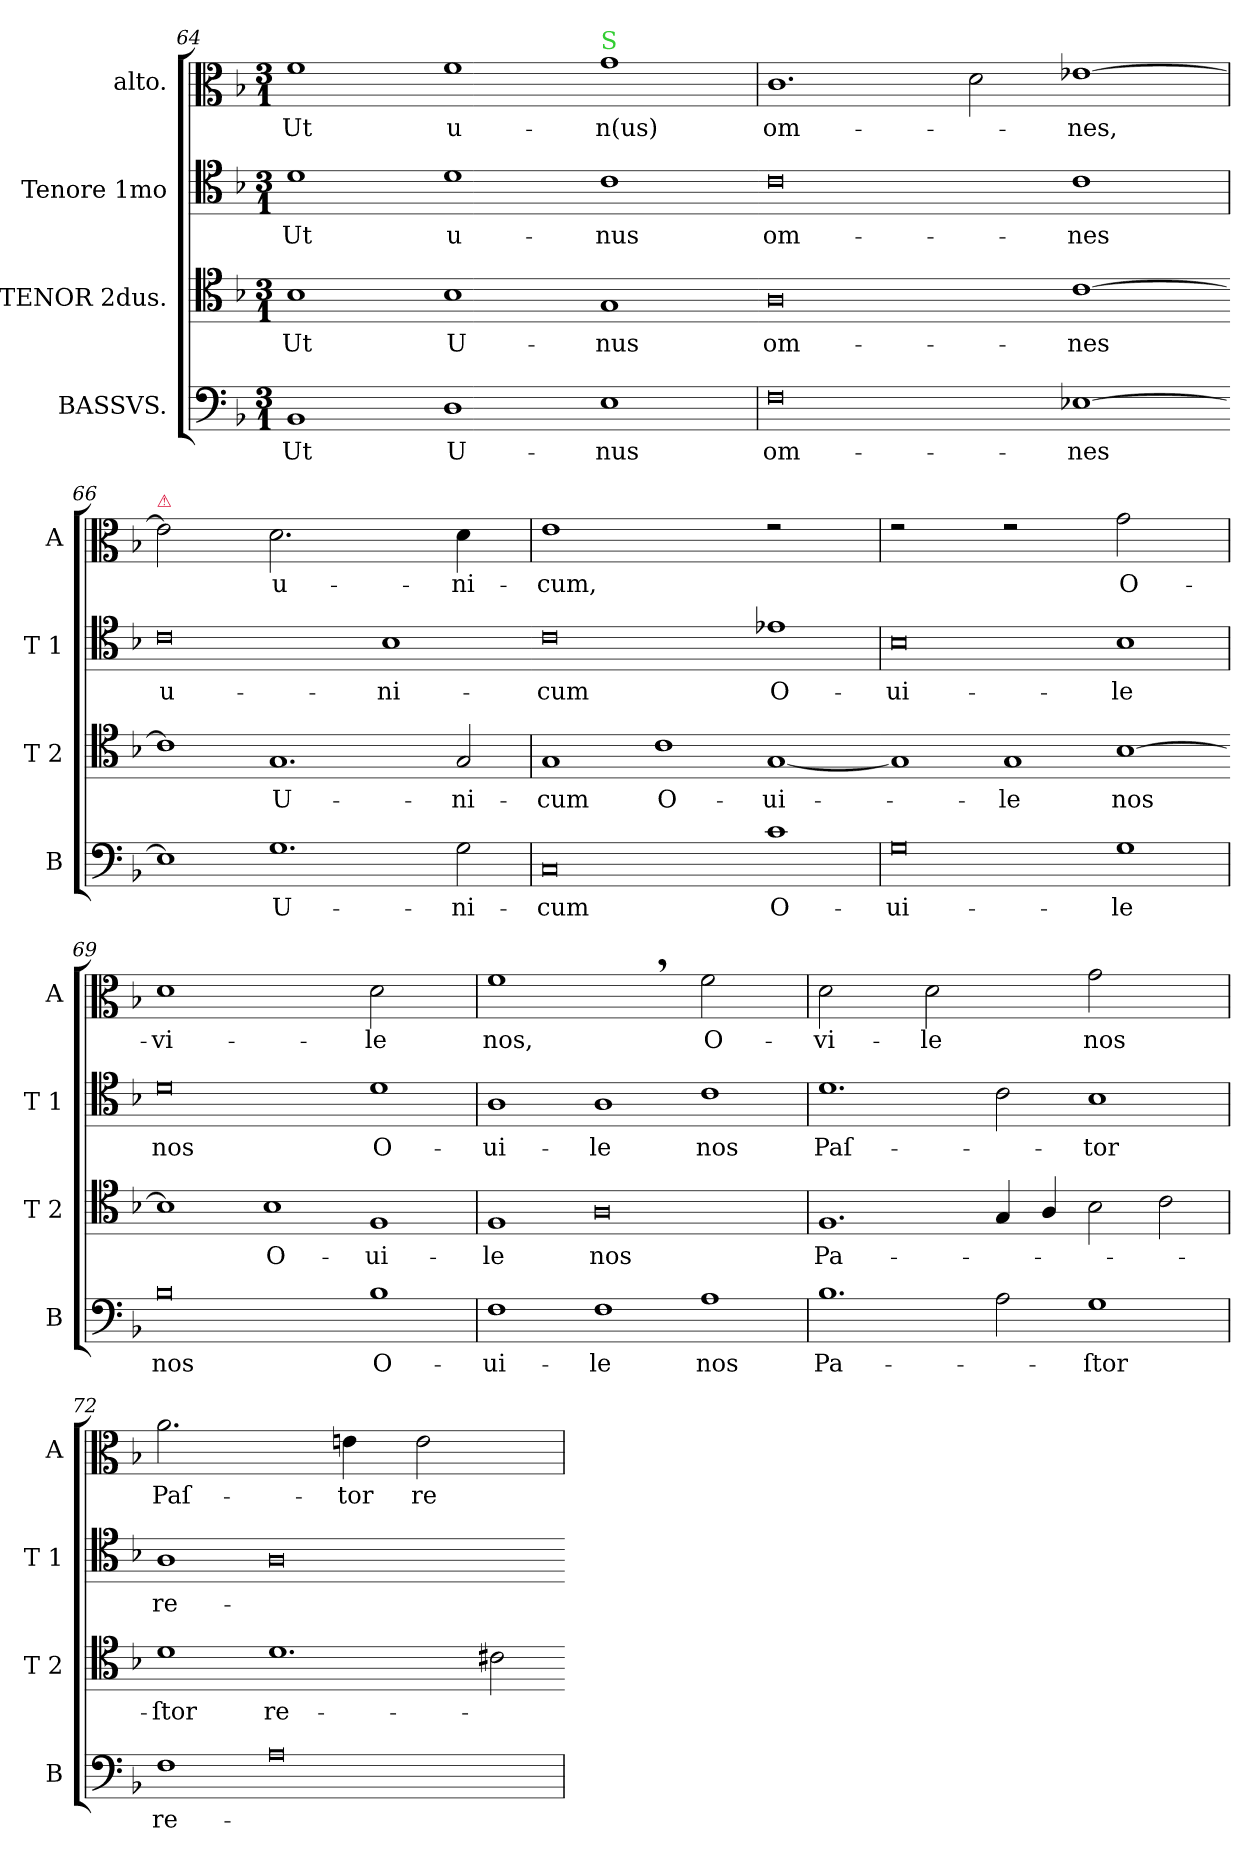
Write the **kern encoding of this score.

**kern	**text	**kern	**text	**kern	**text	**kern	**text
*part4	*part4	*part3	*part3	*part2	*part2	*part1	*part1
*staff4	*staff4	*staff3	*staff3	*staff2	*staff2	*staff1	*staff1
*I"BASSVS.	*	*I"TENOR 2dus.	*	*I"Tenore 1mo	*	*I"alto.	*
*I'B	*	*I'T 2	*	*I'T 1	*	*I'A	*
*clefF4	*	*clefC4	*	*clefC4	*	*clefC3	*
*k[b-]	*	*k[b-]	*	*k[b-]	*	*k[b-]	*
*M3/1	*	*M3/1	*	*M3/1	*	*M3/1	*
=64	=64	=64	=64	=64	=64	=64	=64
1BB-	Ut	1B-	Ut	1d	Ut	1f	Ut
1D	U-	1B-	U-	1d	u-	1f	u-
!	!	!	!	!	!	!LO:TX:a:color=limegreen:t=S	!
1E	-nus	1G	-nus	1c	-nus	1g	-n(us)
=65	=65	=65-	=65	=65-	=65	=65	=65
0F	om-	0A	om-	0c	om-	1.c	om-
.	.	.	.	.	.	2d\	.
[1E-X	-nes	[1c	-nes	1c	-nes	[1e-X	-nes,
=66-	=66	=66-	=66	=66	=66	=66	=66
!	!	!	!	!	!	!LO:TX:a:color=crimson:t=⚠	!
!	!	!	!	!	!	!LO:N:vis=2	!
1E-]	.	1c]	.	0c	u-	1e-]	.
!	!	!	!	!	!	!LO:N:vis=2.	!
1.G	U-	1.G	U-	.	.	1.d	u-
.	.	.	.	1B-	-ni-	.	.
!	!	!	!	!	!	!LO:N:vis=4	!
2G\	-ni-	2G/	-ni-	.	.	2d\	-ni-
=67	=67	=67	=67	=67-	=67	=67	=67
!	!	!	!	!	!	!LO:N:vis=1	!
0C	-cum	1G	-cum	0c	-cum	0e	-cum,
.	.	1c	O-	.	.	.	.
!	!	!	!	!	!	!LO:N:vis=2	!
1c	O-	[1G	-ui-	1e-X	O-	1re	.
=68	=68	=68-	=68	=68	=68	=68	=68
!	!	!	!	!	!	!LO:N:vis=2	!
0G	-ui-	1G]	.	0B-	-ui-	1re	.
!	!	!	!	!	!	!LO:N:vis=2	!
.	.	1G	-le	.	.	1re	.
!	!	!	!	!	!	!LO:N:vis=2	!
1G	-le	[1B-	nos	1B-	-le	1g	O-
=69	=69	=69-	=69	=69	=69	=69	=69
!	!	!	!	!	!	!LO:N:vis=1	!
0B-	nos	1B-]	.	0d	nos	0d	-vi-
.	.	1B-	O-	.	.	.	.
!	!	!	!	!	!	!LO:N:vis=2	!
1B-	O-	1F	-ui-	1d	O-	1d	-le
=70	=70	=70	=70	=70	=70	=70	=70
!	!	!	!	!	!	!LO:N:vis=1	!
1F	-ui-	1F	-le	1A	-ui-	0f,<	nos,
1F	-le	0A	nos	1A	-le	.	.
!	!	!	!	!	!	!LO:N:vis=2	!
1A	nos	.	.	1c	nos	1f	O-
=71	=71	=71	=71	=71	=71	=71	=71
!	!	!	!	!	!	!LO:N:vis=2	!
1.B-	Pa-	1.F	Pa-	1.d	Paſ-	1d	-vi-
!	!	!	!	!	!	!LO:N:vis=2	!
.	.	.	.	.	.	1d	-le
2A\	.	4G/	.	2c\	.	.	.
.	.	4A/	.	.	.	.	.
!	!	!	!	!	!	!LO:N:vis=2	!
1G	-ſtor	2B-\	.	1B-	-tor	1g	nos
.	.	2c\	.	.	.	.	.
=72	=72	=72	=72	=72	=72	=72	=72
!	!	!	!	!	!	!LO:N:vis=2.	!
1F	re-	1d	-ſtor	1A	re-	1.a	Paſ-
0A	.	1.d	re-	0A	.	.	.
!	!	!	!	!	!	!LO:N:vis=4	!
.	.	.	.	.	.	2en\	-tor
!	!	!	!	!	!	!LO:N:vis=2	!
.	.	.	.	.	.	1e	re-
.	.	2c#X\	.	.	.	.	.
=	=	=-	=	=-	=	=	=
*-	*-	*-	*-	*-	*-	*-	*-
